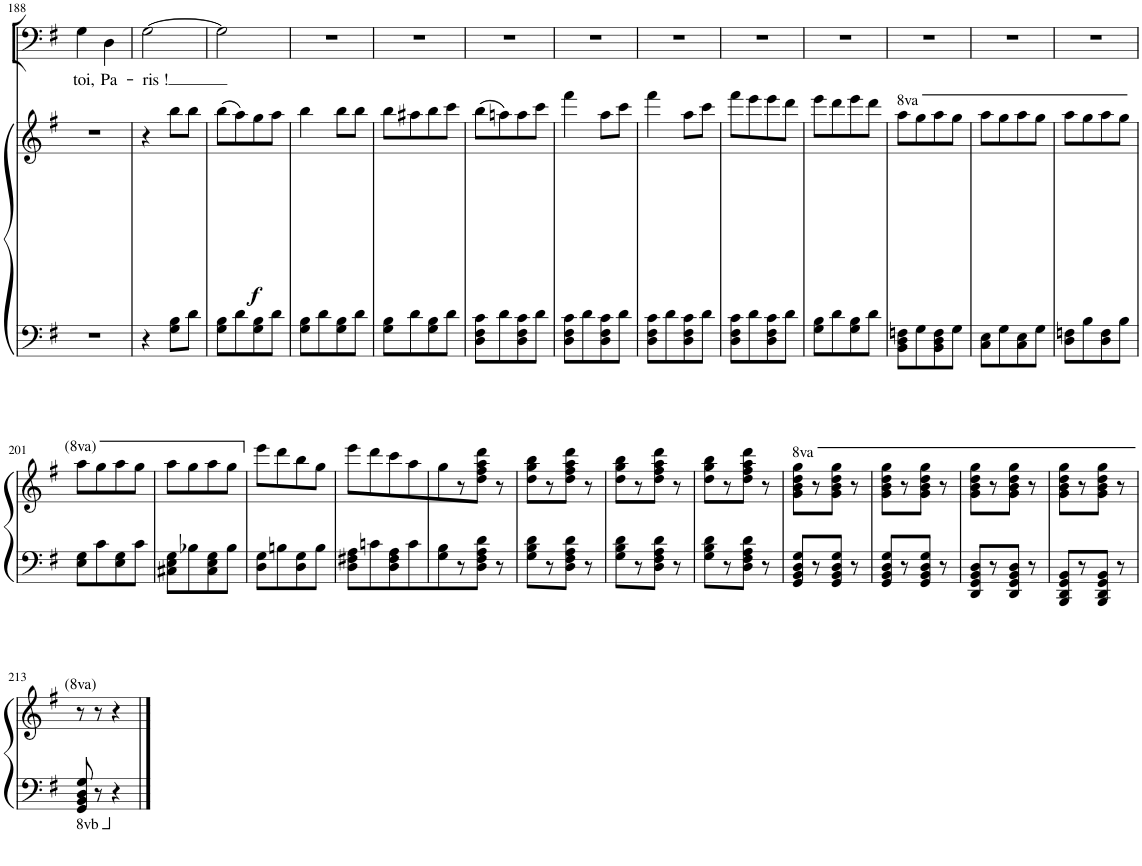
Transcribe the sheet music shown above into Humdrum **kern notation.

**kern	**kern	**dynam	**kern	**text
*part2	*part2	*part2	*part1	*part1
*staff3	*staff2	*staff2/3	*staff1	*staff1
*I"Piano	*	*	*I"Basses	*
*I'Pno	*	*	*	*
!!LO:PB:g=z
*clefF4	*clefG2	*	*clefF4	*
*k[f#]	*k[f#]	*	*k[f#]	*
*M2/4	*M2/4	*	*M2/4	*
=188	=188	=188	=188	=188
!	!	!	!	!LO:LY:b
2r	2r	.	4G\	toi,
!	!	!	!	!LO:LY:b
.	.	.	4D\	Pa-
=189	=189	=189	=189	=189
!	!	!	!	!LO:LY:b
4r	4r	.	[2G\	-ris !
!	!	!LO:DY:b	!	!
8G\ 8B\L	8bb\L	f	.	.
8d\J	8bb\J	.	.	.
=190	=190	=190	=190	=190
8G\ 8B\L	(8bb\L	.	2G\]	.
8d\	8aa\)	.	.	.
8G\ 8B\	8gg\	.	.	.
8d\J	8aa\J	.	.	.
=191	=191	=191	=191	=191
8G\ 8B\L	4bb\	.	2r	.
8d\	.	.	.	.
8G\ 8B\	8bb\L	.	.	.
8d\J	8bb\J	.	.	.
=192	=192	=192	=192	=192
8G\ 8B\L	8bb\L	.	2r	.
8d\	8aa#X\	.	.	.
8G\ 8B\	8bb\	.	.	.
8d\J	8ccc\J	.	.	.
=193	=193	=193	=193	=193
8D\ 8F#\ 8c\L	(8bb\L	.	2r	.
8d\	8aan\)	.	.	.
8D\ 8F#\ 8c\	8aa\	.	.	.
8d\J	8ccc\J	.	.	.
=194	=194	=194	=194	=194
8D\ 8F#\ 8c\L	4fff#\	.	2r	.
8d\	.	.	.	.
8D\ 8F#\ 8c\	8aa\L	.	.	.
8d\J	8ccc\J	.	.	.
=195	=195	=195	=195	=195
8D\ 8F#\ 8c\L	4fff#\	.	2r	.
8d\	.	.	.	.
8D\ 8F#\ 8c\	8aa\L	.	.	.
8d\J	8ccc\J	.	.	.
=196	=196	=196	=196	=196
8D\ 8F#\ 8c\L	8fff#\L	.	2r	.
8d\	8eee\	.	.	.
8D\ 8F#\ 8c\	8eee\	.	.	.
8d\J	8ddd\J	.	.	.
=197	=197	=197	=197	=197
8G\ 8B\L	8eee\L	.	2r	.
8d\	8ddd\	.	.	.
8G\ 8B\	8eee\	.	.	.
8d\J	8ddd\J	.	.	.
=198	=198	=198	=198	=198
*	*8va	*	*	*
8BB\ 8D\ 8Fn\L	8aaa\L	.	2r	.
8G\	8ggg\	.	.	.
8BB\ 8D\ 8F\	8aaa\	.	.	.
8G\J	8ggg\J	.	.	.
=199	=199	=199	=199	=199
8C\ 8E\L	8aaa\L	.	2r	.
8G\	8ggg\	.	.	.
8C\ 8E\	8aaa\	.	.	.
8G\J	8ggg\J	.	.	.
=200	=200	=200	=200	=200
8D\ 8Fn\L	8aaa\L	.	2r	.
8B\	8ggg\	.	.	.
8D\ 8F\	8aaa\	.	.	.
8B\J	8ggg\J	.	.	.
!!LO:LB:g=z
=201	=201	=201	=201	=201
8E\ 8G\L	8aaa\L	.	2r	.
8c\	8ggg\	.	.	.
8E\ 8G\	8aaa\	.	.	.
8c\J	8ggg\J	.	.	.
=202	=202	=202	=202	=202
8C#X\ 8E\ 8G\L	8aaa\L	.	2r	.
8B-X\	8ggg\	.	.	.
8C#\ 8E\ 8G\	8aaa\	.	.	.
8B-\J	8ggg\J	.	.	.
=203	=203	=203	=203	=203
*	*X8va	*	*	*
8D\ 8G\L	8eee\L	.	2r	.
8Bn\	8ddd\	.	.	.
8D\ 8G\	8bb\	.	.	.
8B\J	8gg\J	.	.	.
=204	=204	=204	=204	=204
8D\ 8F#X\ 8A\L	8eee\L	.	2r	.
8cn\	8ddd\	.	.	.
8D\ 8F#\ 8A\	8ccc\	.	.	.
8c\	8aa\	.	.	.
=205	=205	=205	=205	=205
8G\ 8B\	8gg\	.	2r	.
8r	8r	.	.	.
8D\ 8F#\ 8A\ 8d\J	8dd\ 8ff#\ 8aa\ 8ddd\J	.	.	.
8r	8r	.	.	.
=206	=206	=206	=206	=206
8G\ 8B\ 8d\L	8dd\ 8gg\ 8bb\L	.	2r	.
8r	8r	.	.	.
8D\ 8F#\ 8A\ 8d\J	8dd\ 8ff#\ 8aa\ 8ddd\J	.	.	.
8r	8r	.	.	.
=207	=207	=207	=207	=207
8G\ 8B\ 8d\L	8dd\ 8gg\ 8bb\L	.	2r	.
8r	8r	.	.	.
8D\ 8F#\ 8A\ 8d\J	8dd\ 8ff#\ 8aa\ 8ddd\J	.	.	.
8r	8r	.	.	.
=208	=208	=208	=208	=208
8G\ 8B\ 8d\L	8dd\ 8gg\ 8bb\L	.	2r	.
8r	8r	.	.	.
8D\ 8F#\ 8A\ 8d\J	8dd\ 8ff#\ 8aa\ 8ddd\J	.	.	.
8r	8r	.	.	.
=209	=209	=209	=209	=209
*	*8va	*	*	*
8GG/ 8BB/ 8D/ 8G/L	8gg\ 8bb\ 8ddd\ 8ggg\L	.	2r	.
8r	8r	.	.	.
8GG/ 8BB/ 8D/ 8G/J	8gg\ 8bb\ 8ddd\ 8ggg\J	.	.	.
8r	8r	.	.	.
=210	=210	=210	=210	=210
8GG/ 8BB/ 8D/ 8G/L	8gg\ 8bb\ 8ddd\ 8ggg\L	.	2r	.
8r	8r	.	.	.
8GG/ 8BB/ 8D/ 8G/J	8gg\ 8bb\ 8ddd\ 8ggg\J	.	.	.
8r	8r	.	.	.
=211	=211	=211	=211	=211
8DD/ 8GG/ 8BB/ 8D/L	8gg\ 8bb\ 8ddd\ 8ggg\L	.	2r	.
8r	8r	.	.	.
8DD/ 8GG/ 8BB/ 8D/J	8gg\ 8bb\ 8ddd\ 8ggg\J	.	.	.
8r	8r	.	.	.
=212	=212	=212	=212	=212
8BBB/ 8DD/ 8GG/ 8BB/L	8gg\ 8bb\ 8ddd\ 8ggg\L	.	2r	.
8r	8r	.	.	.
8BBB/ 8DD/ 8GG/ 8BB/J	8gg\ 8bb\ 8ddd\ 8ggg\J	.	.	.
8r	8r	.	.	.
!!LO:LB:g=z
=213	=213	=213	=213	=213
*8ba	*	*	*	*
8GGG/ 8BBB/ 8DD/ 8GG/	8r	.	2r	.
*X8ba	*	*	*	*
*	*X8va	*	*	*
8r	8r	.	.	.
4r	4r	.	.	.
==	==	==	==	==
*-	*-	*-	*-	*-
